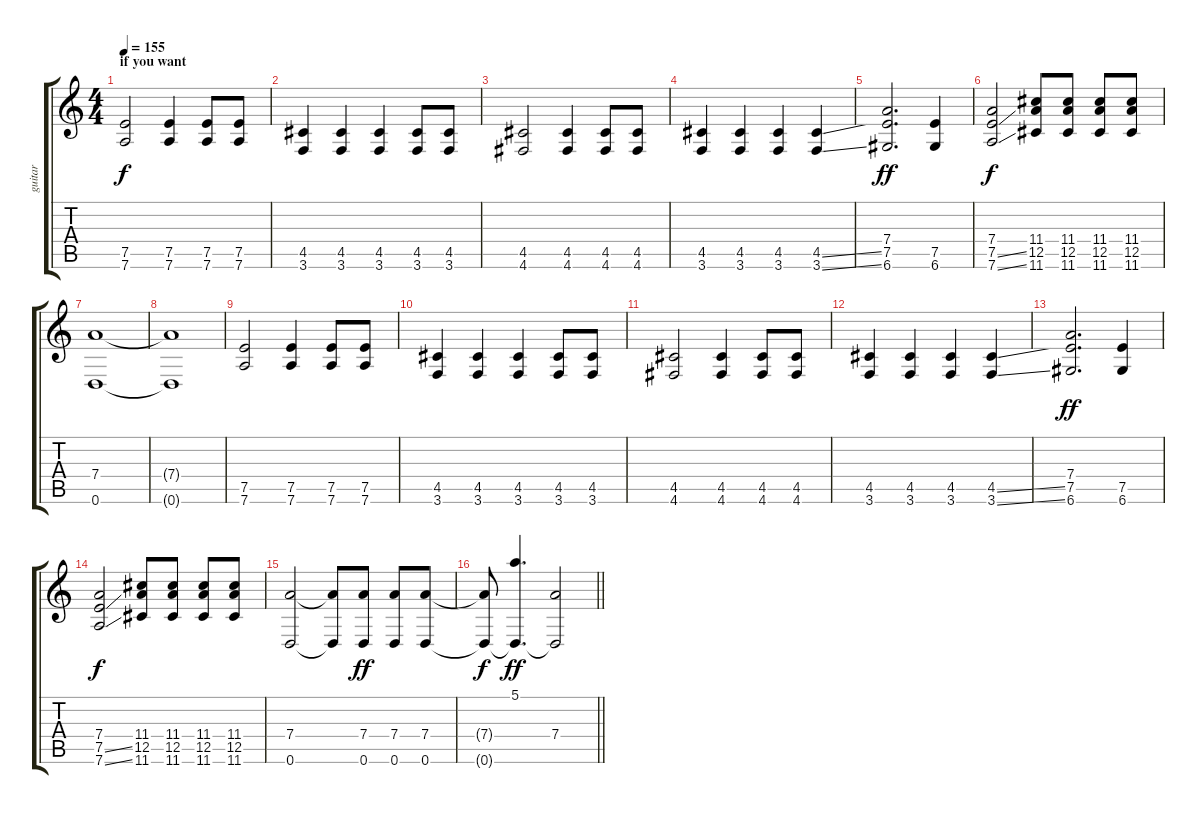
\track ("guitar" "guitar") {instrument acousticguitarsteel}
\staff {score tabs}
\tuning (E4 B3 G3 D3 A2 D2) {hide}
\ts (4 4)
\section ("" "if you want")
\tempo 155
\clef g2
\ks c
(7.5 7.6).2{dy f instrument electricguitarjazz} (7.5 7.6).4 (7.5 7.6).8 (7.5 7.6).8 |
(4.5 3.6).4 (4.5 3.6).4 (4.5 3.6).4 (4.5 3.6).8 (4.5 3.6).8 |
(4.5 4.6).2 (4.5 4.6).4 (4.5 4.6).8 (4.5 4.6).8 |
(4.5 3.6).4 (4.5 3.6).4 (4.5 3.6).4 (4.5{ss} 3.6{ss}).4 |
(7.4 7.5 6.6).2{d dy ff} (7.5 6.6).4 |
(7.4 7.5{ss} 7.6{ss}).2{dy f} (11.4 12.5 11.6).8 (11.4 12.5 11.6).8 (11.4 12.5 11.6).8 (11.4 12.5 11.6).8 |
(7.4 0.6).1 |
(7.4{t} 0.6{t}).1 |
(7.5 7.6).2 (7.5 7.6).4 (7.5 7.6).8 (7.5 7.6).8 |
(4.5 3.6).4 (4.5 3.6).4 (4.5 3.6).4 (4.5 3.6).8 (4.5 3.6).8 |
(4.5 4.6).2 (4.5 4.6).4 (4.5 4.6).8 (4.5 4.6).8 |
(4.5 3.6).4 (4.5 3.6).4 (4.5 3.6).4 (4.5{ss} 3.6{ss}).4 |
(7.4 7.5 6.6).2{d dy ff} (7.5 6.6).4 |
(7.4 7.5{ss} 7.6{ss}).2{dy f} (11.4 12.5 11.6).8 (11.4 12.5 11.6).8 (11.4 12.5 11.6).8 (11.4 12.5 11.6).8 |
(7.4 0.6).2 (7.4{t} 0.6{t}).8 (7.4 0.6).8{dy ff} (7.4 0.6).8 (7.4 0.6).8 |
\barLineRight lightlight
(7.4{t} 0.6{t}).8{dy f} (5.1 0.6{t}).4{d dy ff} (7.4 0.6{t}).2
